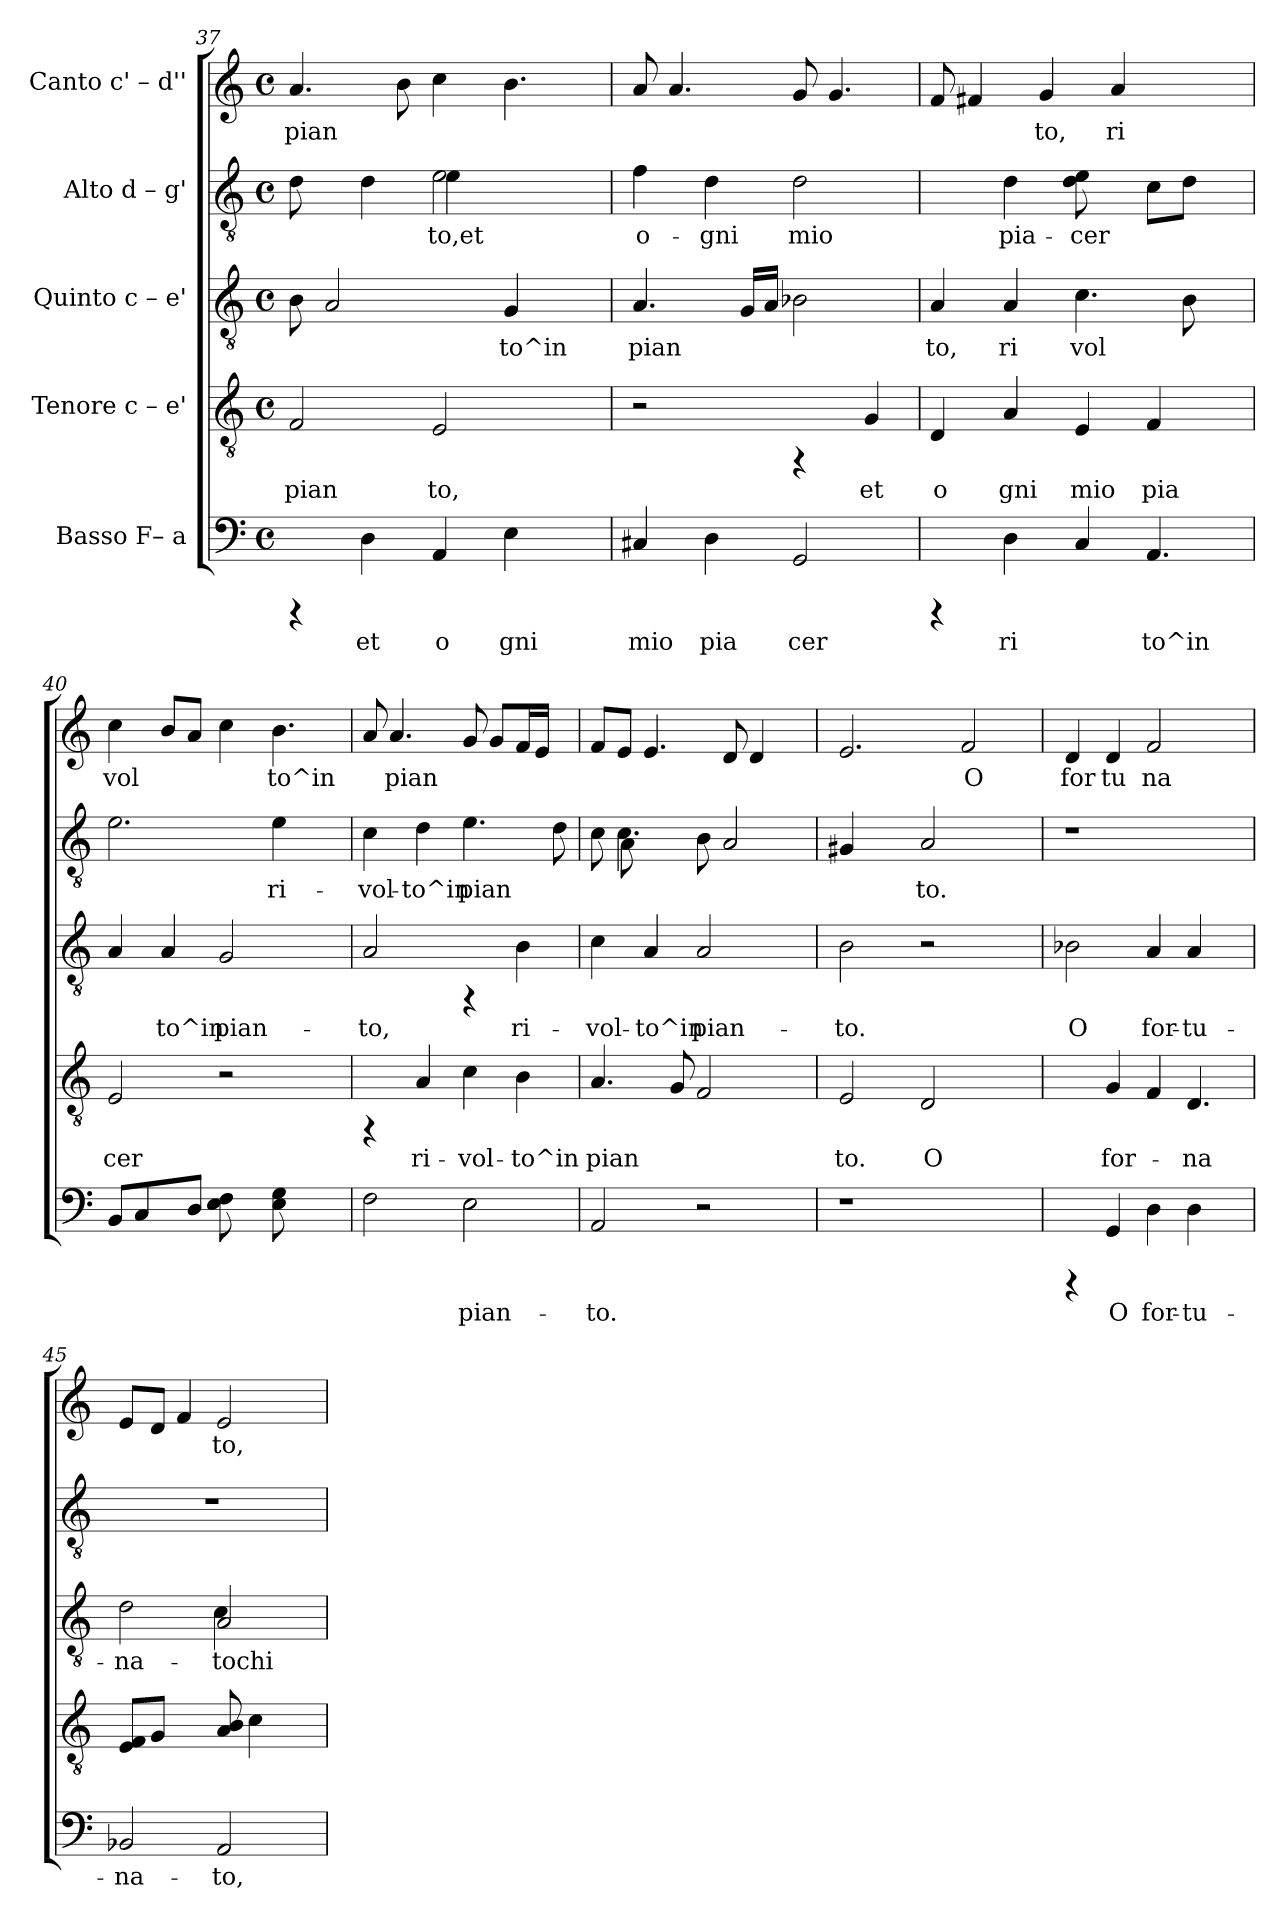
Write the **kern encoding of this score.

**kern	**text	**kern	**text	**kern	**text	**kern	**text	**kern	**text
*part5	*part5	*part4	*part4	*part3	*part3	*part2	*part2	*part1	*part1
*staff5	*staff5	*staff4	*staff4	*staff3	*staff3	*staff2	*staff2	*staff1	*staff1
*I"Basso  F– a	*	*I"Tenore  c – e'	*	*I"Quinto  c – e'	*	*I"Alto  d – g'	*	*I"Canto  c' – d''	*
*clefF4	*	*clefGv2	*	*clefGv2	*	*clefGv2	*	*clefG2	*
*k[]	*	*k[]	*	*k[]	*	*k[]	*	*k[]	*
*C:	*	*C:	*	*C:	*	*C:	*	*C:	*
*M4/4	*	*M4/4	*	*M4/4	*	*M4/4	*	*M4/4	*
*met(c)	*	*met(c)	*	*met(c)	*	*met(c)	*	*met(c)	*
=37	=37	=37	=37	=37	=37	=37	=37	=37	=37
!	!	!	!LO:LY:b:rj	!	!LO:LY:b:rj	!	!LO:LY:b:rj	!	!LO:LY:b:rj
*	*	*	*	*	*	*^	*	*	*
4rCCC	.	2F/	pian	8B\	.	8d\	2ryy	--	4.a/	pian
!	!	!	!	!	!LO:LY:b:rj	!	!	!	!	!
.	.	.	.	2A/	.	8ryy	.	.	.	.
!	!LO:LY:b:rj	!	!	!	!	!	!	!LO:LY:b:rj	!	!
4D\	et	.	.	.	.	4d\	.	--	.	.
!	!	!	!	!	!	!	!	!	!	!LO:LY:b:rj
.	.	.	.	.	.	.	.	.	8b\	.
!	!LO:LY:b:rj	!	!LO:LY:b:rj	!	!	!	!	!LO:LY:b:rj	!	!
4AA/	o	2E/	to,	.	.	2e\	4e\	-to,et	4cc\	.
.	.	.	.	8ryy	.	.	.	.	.	.
!	!LO:LY:b:rj	!	!	!	!LO:LY:b:rj	!	!	!	!	!LO:LY:b:rj
4E\	gni	.	.	4G/	to^in	.	8ryy	.	4.b\	.
.	.	.	.	.	.	.	4ryy	.	.	.
8ryy	.	8ryy	.	8ryy	.	8ryy	.	.	.	.
*	*	*	*	*	*	*v	*v	*	*	*
=38	=38	=38	=38	=38	=38	=38	=38	=38	=38
!	!LO:LY:b:rj	!	!	!	!LO:LY:b:rj	!	!LO:LY:b:rj	!	!LO:LY:b:rj
4C#X/	mio	2r	.	4.A/	pian	4f\	o-	8a/	.
!	!	!	!	!	!	!	!	!	!LO:LY:b:rj
.	.	.	.	.	.	.	.	4.a/	.
!	!LO:LY:b:rj	!	!	!	!	!	!LO:LY:b:rj	!	!
4D\	pia	.	.	.	.	4d\	-gni	.	.
!	!	!	!	!	!LO:LY:b:rj	!	!	!	!
.	.	.	.	16G/L	.	.	.	.	.
!	!	!	!	!	!LO:LY:b:rj	!	!	!	!
.	.	.	.	16A/J	.	.	.	.	.
!	!LO:LY:b:rj	!	!	!	!LO:LY:b:rj	!	!LO:LY:b:rj	!	!LO:LY:b:rj
2GG/	cer	4rFF	.	2B-X\	.	2d\	mio	8g/	.
!	!	!	!	!	!	!	!	!	!LO:LY:b:rj
.	.	.	.	.	.	.	.	4.g/	.
!	!	!	!LO:LY:b:rj	!	!	!	!	!	!
.	.	4G/	et	.	.	.	.	.	.
=39	=39	=39	=39	=39	=39	=39	=39	=39	=39
!	!	!	!LO:LY:b:rj	!	!LO:LY:b:rj	!	!	!	!LO:LY:b:rj
4rCCC	.	4D/	o	4A/	to,	4ryy	.	8f/	.
!	!	!	!	!	!	!	!	!	!LO:LY:b:rj
.	.	.	.	.	.	.	.	4f#X/	.
!	!LO:LY:b:rj	!	!LO:LY:b:rj	!	!LO:LY:b:rj	!	!LO:LY:b:rj	!	!
4D\	ri	4A/	gni	4A/	ri	4d\	pia-	.	.
!	!	!	!	!	!	!	!	!	!LO:LY:b:rj
.	.	.	.	.	.	.	.	4g/	to,
!	!	!	!LO:LY:b:rj	!	!LO:LY:b:rj	!	!LO:LY:b:rj	!	!
4C/	.	4E/	mio	4.c\	vol	8e\ 8d\	-cer	.	.
!	!	!	!	!	!	!	!	!	!LO:LY:b:rj
.	.	.	.	.	.	8ryy	.	4a/	ri
!	!LO:LY:b:rj	!	!LO:LY:b:rj	!	!	!	!LO:LY:b:rj	!	!
4.AA/	to^in	4F/	pia	.	.	8c\L	.	.	.
!	!	!	!	!	!LO:LY:b:rj	!	!LO:LY:b:rj	!	!
.	.	.	.	8B\	.	8d\J	.	4ryy	.
.	.	8ryy	.	8ryy	.	8ryy	.	.	.
!!LO:PB:g=z
=40	=40	=40	=40	=40	=40	=40	=40	=40	=40
!	!LO:LY:b:rj	!	!LO:LY:b:rj	!	!LO:LY:b:rj	!	!LO:LY:b:rj	!	!LO:LY:b:rj
8BB/L	.	2E/	cer	4A/	.	2.e\	.	4cc\	vol
!	!LO:LY:b:rj	!	!	!	!	!	!	!	!
8C/	.	.	.	.	.	.	.	.	.
!	!	!	!	!	!LO:LY:b:rj	!	!	!	!LO:LY:b:rj
8ryy	.	.	.	4A/	to^in	.	.	8b/L	.
!	!LO:LY:b:rj	!	!	!	!	!	!	!	!LO:LY:b:rj
8D/J	.	.	.	.	.	.	.	8a/J	.
!	!LO:LY:b:rj	!	!	!	!LO:LY:b:rj	!	!	!	!
8E\ 8F\	.	2r	.	2G/	pian-	.	.	4cc\	.
8ryy	.	.	.	.	.	.	.	.	.
!	!LO:LY:b:rj	!	!	!	!	!	!LO:LY:b:rj	!	!LO:LY:b:rj
8G\ 8E\L	.	.	.	.	.	4e\	ri-	4.b\	to^in
4ryy	.	.	.	.	.	.	.	.	.
.	.	8ryy	.	8ryy	.	8ryy	.	.	.
=41	=41	=41	=41	=41	=41	=41	=41	=41	=41
!	!LO:LY:b:rj	!	!	!	!LO:LY:b:rj	!	!LO:LY:b:rj	!	!LO:LY:b:rj
2F\	.	4rFF	.	2A/	-to,	4c\	-vol-	8a/	.
!	!	!	!	!	!	!	!	!	!LO:LY:b:rj
.	.	.	.	.	.	.	.	4.a/	pian
!	!	!	!LO:LY:b:rj	!	!	!	!LO:LY:b:rj	!	!
.	.	4A/	ri-	.	.	4d\	-to^in	.	.
!	!LO:LY:b:rj	!	!LO:LY:b:rj	!	!	!	!LO:LY:b:rj	!	!LO:LY:b:rj
2E\	pian-	4c\	-vol-	4rFF	.	4.e\	pian-	8g/	.
!	!	!	!	!	!	!	!	!	!LO:LY:b:rj
.	.	.	.	.	.	.	.	8g/L	.
!	!	!	!LO:LY:b:rj	!	!LO:LY:b:rj	!	!	!	!LO:LY:b:rj
.	.	4B\	-to^in	4B\	ri-	.	.	16f/	.
!	!	!	!	!	!	!	!	!	!LO:LY:b:rj
.	.	.	.	.	.	.	.	16e/J	.
!	!	!	!	!	!	!	!LO:LY:b:rj	!	!
.	.	.	.	.	.	8d\	--	8ryy	.
=42	=42	=42	=42	=42	=42	=42	=42	=42	=42
!	!LO:LY:b:rj	!	!LO:LY:b:rj	!	!LO:LY:b:rj	!	!LO:LY:b:rj	!	!LO:LY:b:rj
*	*	*	*	*	*	*^	*	*	*
2AA/	-to.	4.A/	pian-	4c\	-vol-	8c\L	8ryy	--	8f/L	.
!	!	!	!	!	!	!	!	!LO:LY:b:rj	!	!LO:LY:b:rj
.	.	.	.	.	.	4.c\	8A\	--	8e/J	.
!	!	!	!	!	!LO:LY:b:rj	!	!	!	!	!LO:LY:b:rj
.	.	.	.	4A/	-to^in	.	2..ryy	.	4.e/	.
!	!	!	!LO:LY:b:rj	!	!	!	!	!	!	!
.	.	8G/	--	.	.	.	.	.	.	.
!	!	!	!LO:LY:b:rj	!	!LO:LY:b:rj	!	!	!LO:LY:b:rj	!	!
2r	.	2F/	--	2A/	pian-	8B\	.	--	.	.
!	!	!	!	!	!	!	!	!LO:LY:b:rj	!	!LO:LY:b:rj
.	.	.	.	.	.	2A/	.	--	8d/	.
!	!	!	!	!	!	!	!	!	!	!LO:LY:b:rj
.	.	.	.	.	.	.	.	.	4d/	.
8ryy	.	8ryy	.	8ryy	.	.	.	.	8ryy	.
*	*	*	*	*	*	*v	*v	*	*	*
=43	=43	=43	=43	=43	=43	=43	=43	=43	=43
!	!	!	!LO:LY:b:rj	!	!LO:LY:b:rj	!	!LO:LY:b:rj	!	!
1r	.	2E/	-to.	2B\	-to.	4G#X/	--	2.e/	.
.	.	.	.	.	.	4ryy	.	.	.
!	!	!	!LO:LY:b:rj	!	!	!	!LO:LY:b:rj	!	!
.	.	2D/	O	2r	.	2A/	-to.	.	.
!	!	!	!	!	!	!	!	!	!LO:LY:b:rj
.	.	.	.	.	.	.	.	2f/	O
4ryy	.	4ryy	.	4ryy	.	4ryy	.	.	.
=44	=44	=44	=44	=44	=44	=44	=44	=44	=44
!	!	!	!	!	!LO:LY:b:rj	!	!	!	!LO:LY:b:rj
4rCCC	.	4ryy	.	2B-X\	O	1r	.	4d/	for
!	!LO:LY:b:rj	!	!LO:LY:b:rj	!	!	!	!	!	!LO:LY:b:rj
4GG/	O	4G/	for-	.	.	.	.	4d/	tu
!	!LO:LY:b:rj	!	!	!	!LO:LY:b:rj	!	!	!	!LO:LY:b:rj
4D\	for-	4F/	.	4A/	for-	.	.	2f/	na
!	!LO:LY:b:rj	!	!LO:LY:b:rj	!	!LO:LY:b:rj	!	!	!	!
4D\	-tu-	4.D/	-na-	4A/	-tu-	.	.	.	.
8ryy	.	.	.	8ryy	.	8ryy	.	8ryy	.
=45	=45	=45	=45	=45	=45	=45	=45	=45	=45
!	!LO:LY:b:rj	!	!LO:LY:b:rj	!	!LO:LY:b:rj	!	!	!	!LO:LY:b:rj
*	*	*	*	*^	*	*	*	*	*
2BB-X/	-na-	8E/ 8F/L	--	2d\	2ryy	-na-	1r	.	8e/L	.
!	!	!	!LO:LY:b:rj	!	!	!	!	!	!	!LO:LY:b:rj
.	.	8G/J	--	.	.	.	.	.	8d/J	.
!	!	!	!	!	!	!	!	!	!	!LO:LY:b:rj
.	.	4ryy	.	.	.	.	.	.	4f/	.
!	!LO:LY:b:rj	!	!LO:LY:b:rj	!	!	!LO:LY:b:rj	!	!	!	!LO:LY:b:rj
2AA/	-to,	8A/ 8B/	--	2A/	4c\	-tochi	.	.	2e/	to,
!	!	!	!LO:LY:b:rj	!	!	!	!	!	!	!
.	.	4c\	--	.	.	.	.	.	.	.
.	.	.	.	.	4ryy	.	.	.	.	.
.	.	8ryy	.	.	.	.	.	.	.	.
*	*	*	*	*v	*v	*	*	*	*	*
=	=	=	=	=	=	=	=	=	=
*-	*-	*-	*-	*-	*-	*-	*-	*-	*-
